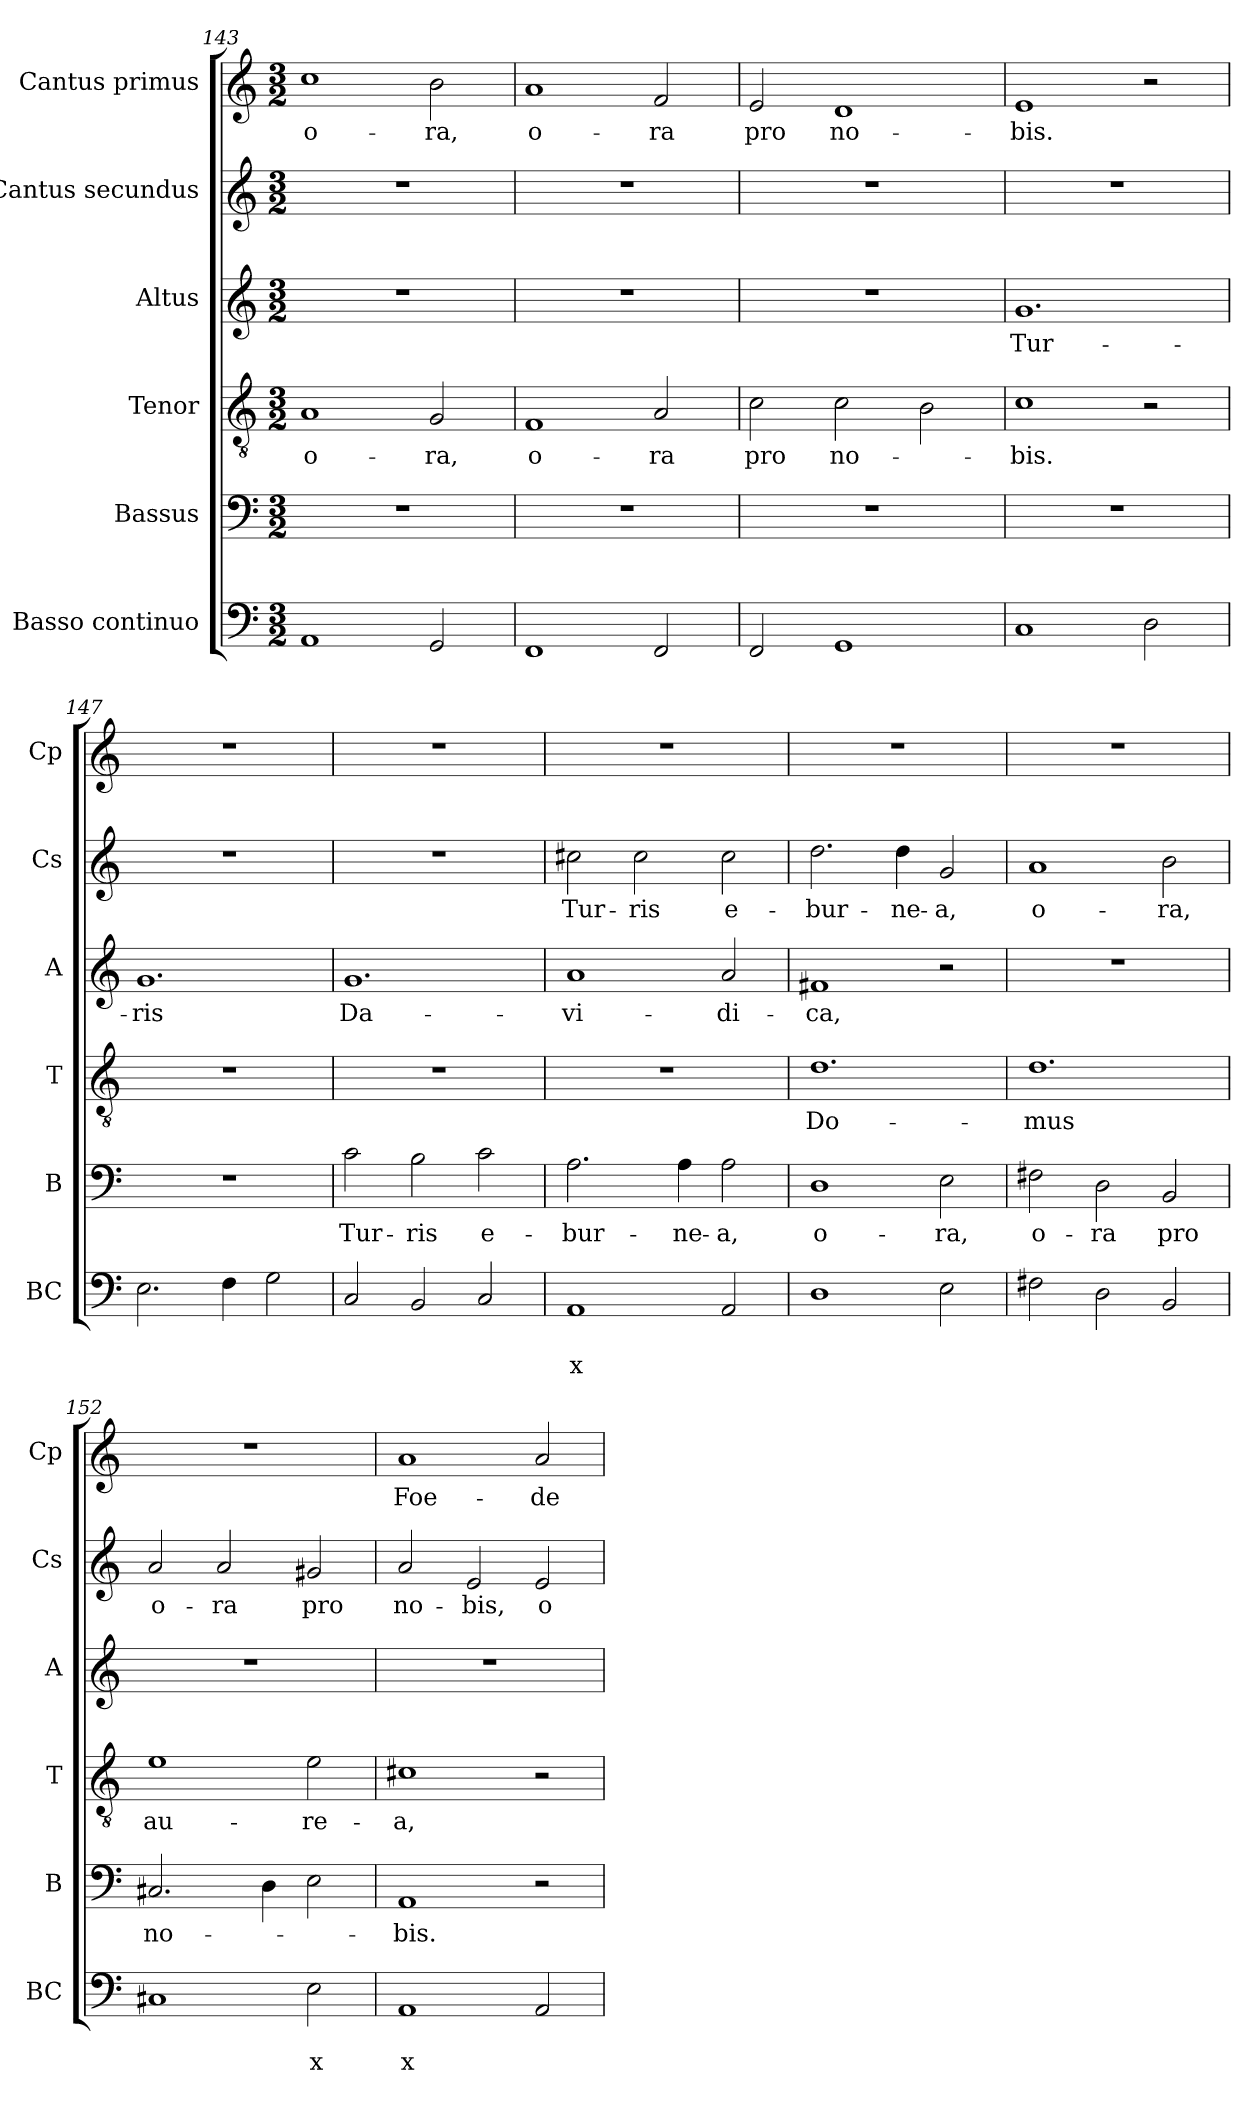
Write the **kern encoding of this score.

**kern	**text	**text	**kern	**text	**kern	**text	**kern	**text	**kern	**text	**kern	**text
*part6	*part6	*part6	*part5	*part5	*part4	*part4	*part3	*part3	*part2	*part2	*part1	*part1
*staff6	*staff6	*staff6	*staff5	*staff5	*staff4	*staff4	*staff3	*staff3	*staff2	*staff2	*staff1	*staff1
*I"Basso continuo	*	*	*I"Bassus	*	*I"Tenor	*	*I"Altus	*	*I"Cantus  secundus	*	*I"Cantus primus	*
*I'BC	*	*	*I'B	*	*I'T	*	*I'A	*	*I'Cs	*	*I'Cp	*
*clefF4	*	*	*clefF4	*	*clefGv2	*	*clefG2	*	*clefG2	*	*clefG2	*
*k[]	*	*	*k[]	*	*k[]	*	*k[]	*	*k[]	*	*k[]	*
*C:	*	*	*C:	*	*C:	*	*C:	*	*C:	*	*C:	*
*M3/2	*	*	*M3/2	*	*M3/2	*	*M3/2	*	*M3/2	*	*M3/2	*
=143	=143	=143	=143	=143	=143	=143	=143	=143	=143	=143	=143	=143
!	!	!	!	!	!	!LO:LY:b	!	!	!	!	!	!LO:LY:b
1AA	.	.	1.r	.	1A	o-	1.r	.	1.r	.	1cc	o-
!	!	!	!	!	!	!LO:LY:b	!	!	!	!	!	!LO:LY:b
2GG/	.	.	.	.	2G/	-ra,	.	.	.	.	2b\	-ra,
=144	=144	=144	=144	=144	=144	=144	=144	=144	=144	=144	=144	=144
!	!	!	!	!	!	!LO:LY:b	!	!	!	!	!	!LO:LY:b
1FF	.	.	1.r	.	1F	o-	1.r	.	1.r	.	1a	o-
!	!	!	!	!	!	!LO:LY:b	!	!	!	!	!	!LO:LY:b
2FF/	.	.	.	.	2A/	-ra	.	.	.	.	2f/	-ra
=145	=145	=145	=145	=145	=145	=145	=145	=145	=145	=145	=145	=145
!	!	!	!	!	!	!LO:LY:b	!	!	!	!	!	!LO:LY:b
2FF/	.	.	1.r	.	2c\	pro	1.r	.	1.r	.	2e/	pro
!	!	!	!	!	!	!LO:LY:b	!	!	!	!	!	!LO:LY:b
1GG	.	.	.	.	2c\	no-	.	.	.	.	1d	no-
.	.	.	.	.	2B\	.	.	.	.	.	.	.
=146	=146	=146	=146	=146	=146	=146	=146	=146	=146	=146	=146	=146
!	!	!	!	!	!	!LO:LY:b	!	!LO:LY:b	!	!	!	!LO:LY:b
1C	.	.	1.r	.	1c	-bis.	1.g	Tur-	1.r	.	1e	-bis.
2D\	.	.	.	.	2r	.	.	.	.	.	2r	.
=147	=147	=147	=147	=147	=147	=147	=147	=147	=147	=147	=147	=147
!	!	!	!	!	!	!	!	!LO:LY:b	!	!	!	!
2.E\	.	.	1.r	.	1.r	.	1.g	-ris	1.r	.	1.r	.
4F\	.	.	.	.	.	.	.	.	.	.	.	.
2G\	.	.	.	.	.	.	.	.	.	.	.	.
!!LO:PB:g=z
=148	=148	=148	=148	=148	=148	=148	=148	=148	=148	=148	=148	=148
!	!	!	!	!LO:LY:b	!	!	!	!LO:LY:b	!	!	!	!
2C/	.	.	2c\	Tur-	1.r	.	1.g	Da-	1.r	.	1.r	.
!	!	!	!	!LO:LY:b	!	!	!	!	!	!	!	!
2BB/	.	.	2B\	-ris	.	.	.	.	.	.	.	.
!	!	!	!	!LO:LY:b	!	!	!	!	!	!	!	!
2C/	.	.	2c\	e-	.	.	.	.	.	.	.	.
=149	=149	=149	=149	=149	=149	=149	=149	=149	=149	=149	=149	=149
!	!	!LO:LY:b	!	!LO:LY:b	!	!	!	!LO:LY:b	!	!LO:LY:b	!	!
1AA	.	x	2.A\	-bur-	1.r	.	1a	-vi-	2cc#X\	Tur-	1.r	.
!	!	!	!	!	!	!	!	!	!	!LO:LY:b	!	!
.	.	.	.	.	.	.	.	.	2cc#\	-ris	.	.
!	!	!	!	!LO:LY:b	!	!	!	!	!	!	!	!
.	.	.	4A\	-ne-	.	.	.	.	.	.	.	.
!	!	!	!	!LO:LY:b	!	!	!	!LO:LY:b	!	!LO:LY:b	!	!
2AA/	.	.	2A\	-a,	.	.	2a/	-di-	2cc#\	e-	.	.
=150	=150	=150	=150	=150	=150	=150	=150	=150	=150	=150	=150	=150
!	!	!	!	!LO:LY:b	!	!LO:LY:b	!	!LO:LY:b	!	!LO:LY:b	!	!
1D	.	.	1D	o-	1.d	Do-	1f#X	-ca,	2.dd\	-bur-	1.r	.
!	!	!	!	!	!	!	!	!	!	!LO:LY:b	!	!
.	.	.	.	.	.	.	.	.	4dd\	-ne-	.	.
!	!	!	!	!LO:LY:b	!	!	!	!	!	!LO:LY:b	!	!
2E\	.	.	2E\	-ra,	.	.	2r	.	2g/	-a,	.	.
=151	=151	=151	=151	=151	=151	=151	=151	=151	=151	=151	=151	=151
!	!	!	!	!LO:LY:b	!	!LO:LY:b	!	!	!	!LO:LY:b	!	!
2F#X\	.	.	2F#X\	o-	1.d	-mus	1.r	.	1a	o-	1.r	.
!	!	!	!	!LO:LY:b	!	!	!	!	!	!	!	!
2D\	.	.	2D\	-ra	.	.	.	.	.	.	.	.
!	!	!	!	!LO:LY:b	!	!	!	!	!	!LO:LY:b	!	!
2BB/	.	.	2BB/	pro	.	.	.	.	2b\	-ra,	.	.
=152	=152	=152	=152	=152	=152	=152	=152	=152	=152	=152	=152	=152
!	!	!	!	!LO:LY:b	!	!LO:LY:b	!	!	!	!LO:LY:b	!	!
1C#X	.	.	2.C#X/	no-	1e	au-	1.r	.	2a/	o-	1.r	.
!	!	!	!	!	!	!	!	!	!	!LO:LY:b	!	!
.	.	.	.	.	.	.	.	.	2a/	-ra	.	.
.	.	.	4D\	.	.	.	.	.	.	.	.	.
!	!	!LO:LY:b	!	!	!	!LO:LY:b	!	!	!	!LO:LY:b	!	!
2E\	.	x	2E\	.	2e\	-re-	.	.	2g#X/	pro	.	.
=153	=153	=153	=153	=153	=153	=153	=153	=153	=153	=153	=153	=153
!	!	!LO:LY:b	!	!LO:LY:b	!	!LO:LY:b	!	!	!	!LO:LY:b	!	!LO:LY:b
1AA	.	x	1AA	-bis.	1c#X	-a,	1.r	.	2a/	no-	1a	Foe-
!	!	!	!	!	!	!	!	!	!	!LO:LY:b	!	!
.	.	.	.	.	.	.	.	.	2e/	-bis,	.	.
!	!	!	!	!	!	!	!	!	!	!LO:LY:b	!	!LO:LY:b
2AA/	.	.	2r	.	2r	.	.	.	2e/	o-	2a/	-de-
=	=	=	=	=	=	=	=	=	=	=	=	=
*-	*-	*-	*-	*-	*-	*-	*-	*-	*-	*-	*-	*-
